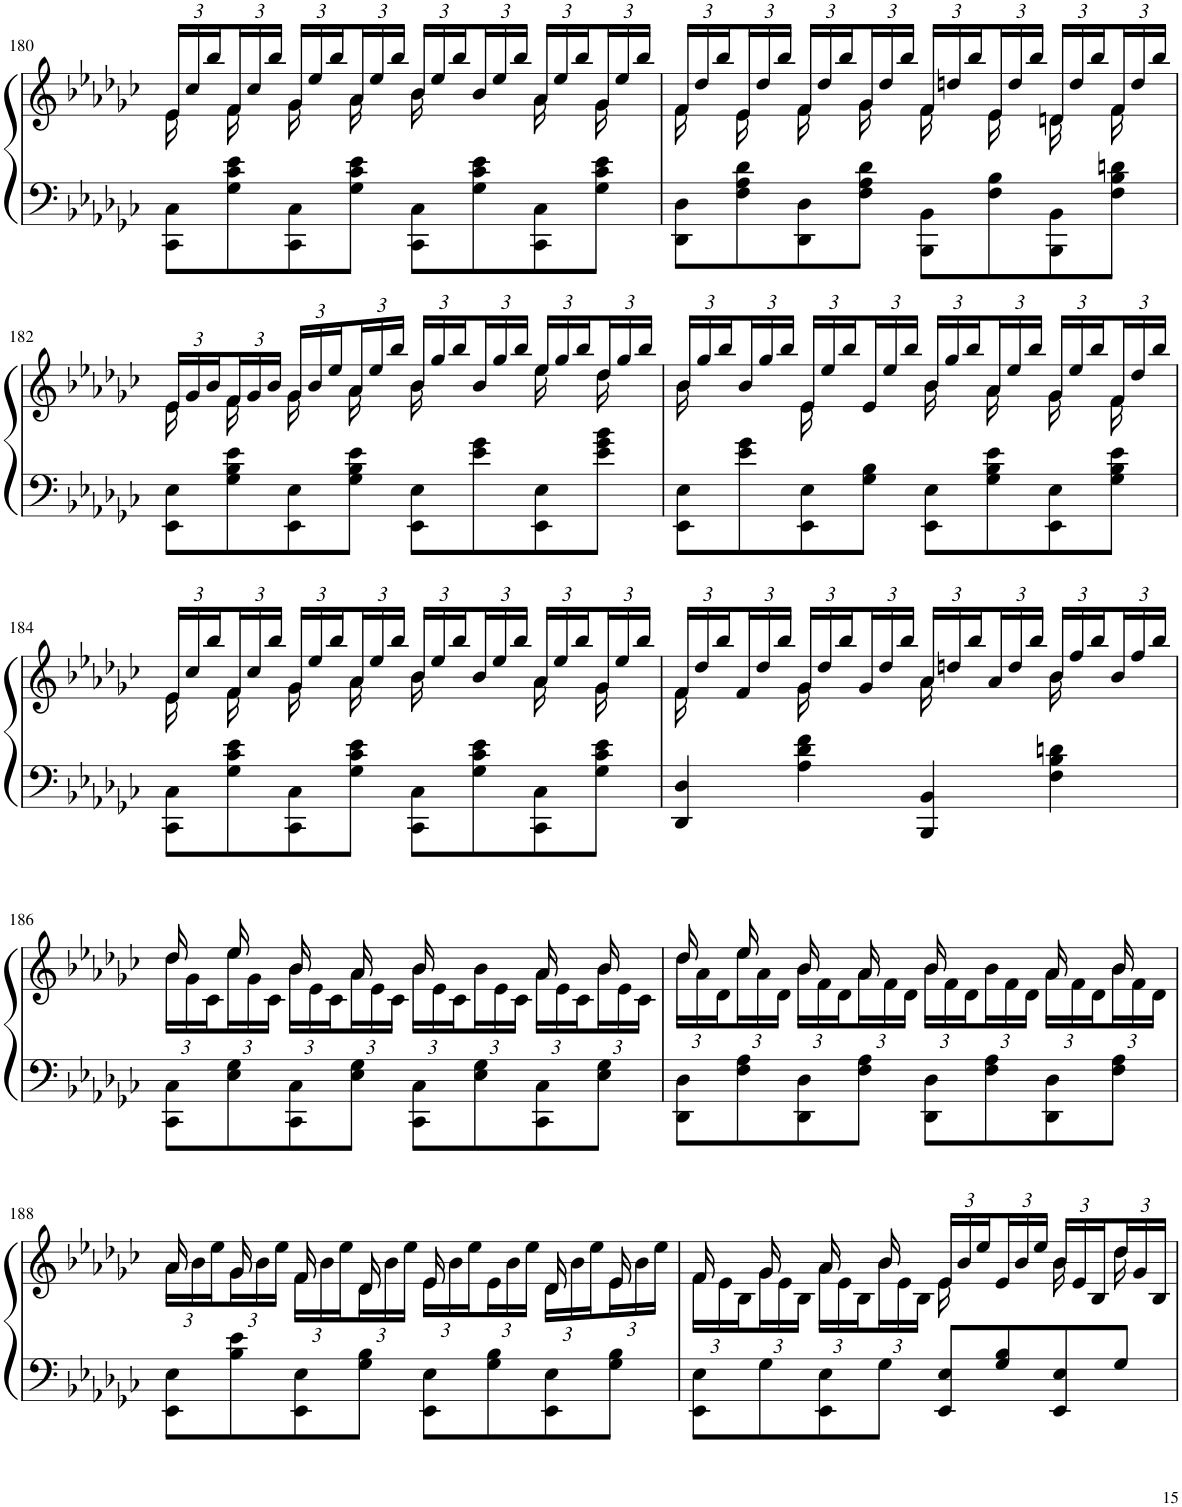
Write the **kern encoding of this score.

**kern	**kern
*part2	*part1
*staff2	*staff1
*I"Piano	*I"Piano
*I'Pno	*I'Pno
!!LO:PB:g=z
*clefF4	*clefG2
*k[b-e-a-d-g-c-]	*k[b-e-a-d-g-c-]
*M4/4	*M4/4
*	*Xbrackettup
=180	=180
*	*^
8CC-\ 8C-\L	24e-/LL	16e-\
.	24cc-/	.
.	.	16ryy
.	24bb-/	.
8G-\ 8c-\ 8e-\	24f/	16f\
.	24cc-/	.
.	.	16ryy
.	24bb-/JJ	.
8CC-\ 8C-\	24g-/LL	16g-\
.	24ee-/	.
.	.	16ryy
.	24bb-/	.
8G-\ 8c-\ 8e-\J	24a-/	16a-\
.	24ee-/	.
.	.	16ryy
.	24bb-/JJ	.
8CC-\ 8C-\L	24b-/LL	16b-\
.	24ee-/	.
.	.	8.ryy
.	24bb-/	.
8G-\ 8c-\ 8e-\	24b-/	.
.	24ee-/	.
.	24bb-/JJ	.
8CC-\ 8C-\	24a-/LL	16a-\
.	24ee-/	.
.	.	16ryy
.	24bb-/	.
8G-\ 8c-\ 8e-\J	24g-/	16g-\
.	24ee-/	.
.	.	16ryy
.	24bb-/JJ	.
=181	=181	=181
8DD-\ 8D-\L	24f/LL	16f\
.	24dd-/	.
.	.	16ryy
.	24bb-/	.
8F\ 8A-\ 8d-\	24e-/	16e-\
.	24dd-/	.
.	.	16ryy
.	24bb-/JJ	.
8DD-\ 8D-\	24f/LL	16f\
.	24dd-/	.
.	.	16ryy
.	24bb-/	.
8F\ 8A-\ 8d-\J	24g-/	16g-\
.	24dd-/	.
.	.	16ryy
.	24bb-/JJ	.
8BBB-\ 8BB-\L	24f/LL	16f\
.	24ddn/	.
.	.	16ryy
.	24bb-/	.
8F\ 8B-\	24e-/	16e-\
.	24dd/	.
.	.	16ryy
.	24bb-/JJ	.
8BBB-\ 8BB-\	24dn/LL	16d\
.	24dd/	.
.	.	16ryy
.	24bb-/	.
8F\ 8B-\ 8dn\J	24f/	16f\
.	24dd/	.
.	.	16ryy
.	24bb-/JJ	.
!!LO:LB:g=z	!!
=182	=182	=182
8EE-\ 8E-\L	24e-/LL	16e-\
.	24g-/	.
.	.	16ryy
.	24b-/	.
8G-\ 8B-\ 8e-\	24f/	16f\
.	24g-/	.
.	.	16ryy
.	24b-/JJ	.
8EE-\ 8E-\	24g-/LL	16g-\
.	24b-/	.
.	.	16ryy
.	24ee-/	.
8G-\ 8B-\ 8e-\J	24a-/	16a-\
.	24ee-/	.
.	.	16ryy
.	24bb-/JJ	.
8EE-\ 8E-\L	24b-/LL	16b-\
.	24gg-/	.
.	.	8.ryy
.	24bb-/	.
8e-\ 8g-\	24b-/	.
.	24gg-/	.
.	24bb-/JJ	.
8EE-\ 8E-\	24ee-/LL	16ee-\
.	24gg-/	.
.	.	16ryy
.	24bb-/	.
8e-\ 8g-\ 8b-\J	24dd-/	16dd-\
.	24gg-/	.
.	.	16ryy
.	24bb-/JJ	.
=183	=183	=183
8EE-\ 8E-\L	24b-/LL	16b-\
.	24gg-/	.
.	.	8.ryy
.	24bb-/	.
8e-\ 8g-\	24b-/	.
.	24gg-/	.
.	24bb-/JJ	.
8EE-\ 8E-\	24e-/LL	16e-\
.	24ee-/	.
.	.	8.ryy
.	24bb-/	.
8G-\ 8B-\J	24e-/	.
.	24ee-/	.
.	24bb-/JJ	.
8EE-\ 8E-\L	24b-/LL	16b-\
.	24gg-/	.
.	.	16ryy
.	24bb-/	.
8G-\ 8B-\ 8e-\	24a-/	16a-\
.	24ee-/	.
.	.	16ryy
.	24bb-/JJ	.
8EE-\ 8E-\	24g-/LL	16g-\
.	24ee-/	.
.	.	16ryy
.	24bb-/	.
8G-\ 8B-\ 8e-\J	24f/	16f\
.	24dd-/	.
.	.	16ryy
.	24bb-/JJ	.
!!LO:LB:g=z	!!
=184	=184	=184
8CC-\ 8C-\L	24e-/LL	16e-\
.	24cc-/	.
.	.	16ryy
.	24bb-/	.
8G-\ 8c-\ 8e-\	24f/	16f\
.	24cc-/	.
.	.	16ryy
.	24bb-/JJ	.
8CC-\ 8C-\	24g-/LL	16g-\
.	24ee-/	.
.	.	16ryy
.	24bb-/	.
8G-\ 8c-\ 8e-\J	24a-/	16a-\
.	24ee-/	.
.	.	16ryy
.	24bb-/JJ	.
8CC-\ 8C-\L	24b-/LL	16b-\
.	24ee-/	.
.	.	8.ryy
.	24bb-/	.
8G-\ 8c-\ 8e-\	24b-/	.
.	24ee-/	.
.	24bb-/JJ	.
8CC-\ 8C-\	24a-/LL	16a-\
.	24ee-/	.
.	.	16ryy
.	24bb-/	.
8G-\ 8c-\ 8e-\J	24g-/	16g-\
.	24ee-/	.
.	.	16ryy
.	24bb-/JJ	.
=185	=185	=185
4DD-/ 4D-/	24f/LL	16f\
.	24dd-/	.
.	.	8.ryy
.	24bb-/	.
.	24f/	.
.	24dd-/	.
.	24bb-/JJ	.
4A-\ 4d-\ 4f\	24g-/LL	16g-\
.	24dd-/	.
.	.	8.ryy
.	24bb-/	.
.	24g-/	.
.	24dd-/	.
.	24bb-/JJ	.
4BBB-/ 4BB-/	24a-/LL	16a-\
.	24ddn/	.
.	.	8.ryy
.	24bb-/	.
.	24a-/	.
.	24dd/	.
.	24bb-/JJ	.
4F\ 4B-\ 4dn\	24b-/LL	16b-\
.	24ff/	.
.	.	8.ryy
.	24bb-/	.
.	24b-/	.
.	24ff/	.
.	24bb-/JJ	.
!!LO:LB:g=z	!!
=186	=186	=186
8CC-\ 8C-\L	24dd-\LL	16dd-/
.	24g-\	.
.	.	16ryy
.	24c-\	.
8E-\ 8G-\	24ee-\	16ee-/
.	24g-\	.
.	.	16ryy
.	24c-\JJ	.
8CC-\ 8C-\	24b-\LL	16b-/
.	24e-\	.
.	.	16ryy
.	24c-\	.
8E-\ 8G-\J	24a-\	16a-/
.	24e-\	.
.	.	16ryy
.	24c-\JJ	.
8CC-\ 8C-\L	24b-\LL	16b-/
.	24e-\	.
.	.	8.ryy
.	24c-\	.
8E-\ 8G-\	24b-\	.
.	24e-\	.
.	24c-\JJ	.
8CC-\ 8C-\	24a-\LL	16a-/
.	24e-\	.
.	.	16ryy
.	24c-\	.
8E-\ 8G-\J	24b-\	16b-/
.	24e-\	.
.	.	16ryy
.	24c-\JJ	.
=187	=187	=187
8DD-\ 8D-\L	24dd-\LL	16dd-/
.	24a-\	.
.	.	16ryy
.	24d-\	.
8F\ 8A-\	24ee-\	16ee-/
.	24a-\	.
.	.	16ryy
.	24d-\JJ	.
8DD-\ 8D-\	24b-\LL	16b-/
.	24f\	.
.	.	16ryy
.	24d-\	.
8F\ 8A-\J	24a-\	16a-/
.	24f\	.
.	.	16ryy
.	24d-\JJ	.
8DD-\ 8D-\L	24b-\LL	16b-/
.	24f\	.
.	.	8.ryy
.	24d-\	.
8F\ 8A-\	24b-\	.
.	24f\	.
.	24d-\JJ	.
8DD-\ 8D-\	24a-\LL	16a-/
.	24f\	.
.	.	16ryy
.	24d-\	.
8F\ 8A-\J	24b-\	16b-/
.	24f\	.
.	.	16ryy
.	24d-\JJ	.
!!LO:LB:g=z	!!
=188	=188	=188
8EE-\ 8E-\L	24a-\LL	16a-/
.	24b-\	.
.	.	16ryy
.	24ee-\	.
8B-\ 8e-\	24g-\	16g-/
.	24b-\	.
.	.	16ryy
.	24ee-\JJ	.
8EE-\ 8E-\	24f\LL	16f/
.	24b-\	.
.	.	16ryy
.	24ee-\	.
8G-\ 8B-\J	24d-\	16d-/
.	24b-\	.
.	.	16ryy
.	24ee-\JJ	.
8EE-\ 8E-\L	24e-\LL	16e-/
.	24b-\	.
.	.	8.ryy
.	24ee-\	.
8G-\ 8B-\	24e-\	.
.	24b-\	.
.	24ee-\JJ	.
8EE-\ 8E-\	24d-\LL	16d-/
.	24b-\	.
.	.	16ryy
.	24ee-\	.
8G-\ 8B-\J	24e-\	16e-/
.	24b-\	.
.	.	16ryy
.	24ee-\JJ	.
=189	=189	=189
8EE-\ 8E-\L	24f\LL	16f/
.	24e-\	.
.	.	16ryy
.	24B-\	.
8G-\	24g-\	16g-/
.	24e-\	.
.	.	16ryy
.	24B-\JJ	.
8EE-\ 8E-\	24a-\LL	16a-/
.	24e-\	.
.	.	16ryy
.	24B-\	.
8G-\J	24b-\	16b-/
.	24e-\	.
.	.	16ryy
.	24B-\JJ	.
8EE-/ 8E-/L	24e-/LL	16e-\
.	24b-/	.
.	.	8.ryy
.	24ee-/	.
8G-/ 8B-/	24e-/	.
.	24b-/	.
.	24ee-/JJ	.
8EE-/ 8E-/	24b-/LL	16b-\
.	24e-/	.
.	.	16ryy
.	24B-/	.
8G-/J	24dd-/	16dd-\
.	24g-/	.
.	.	16ryy
.	24B-/JJ	.
*	*v	*v
=	=
*-	*-
